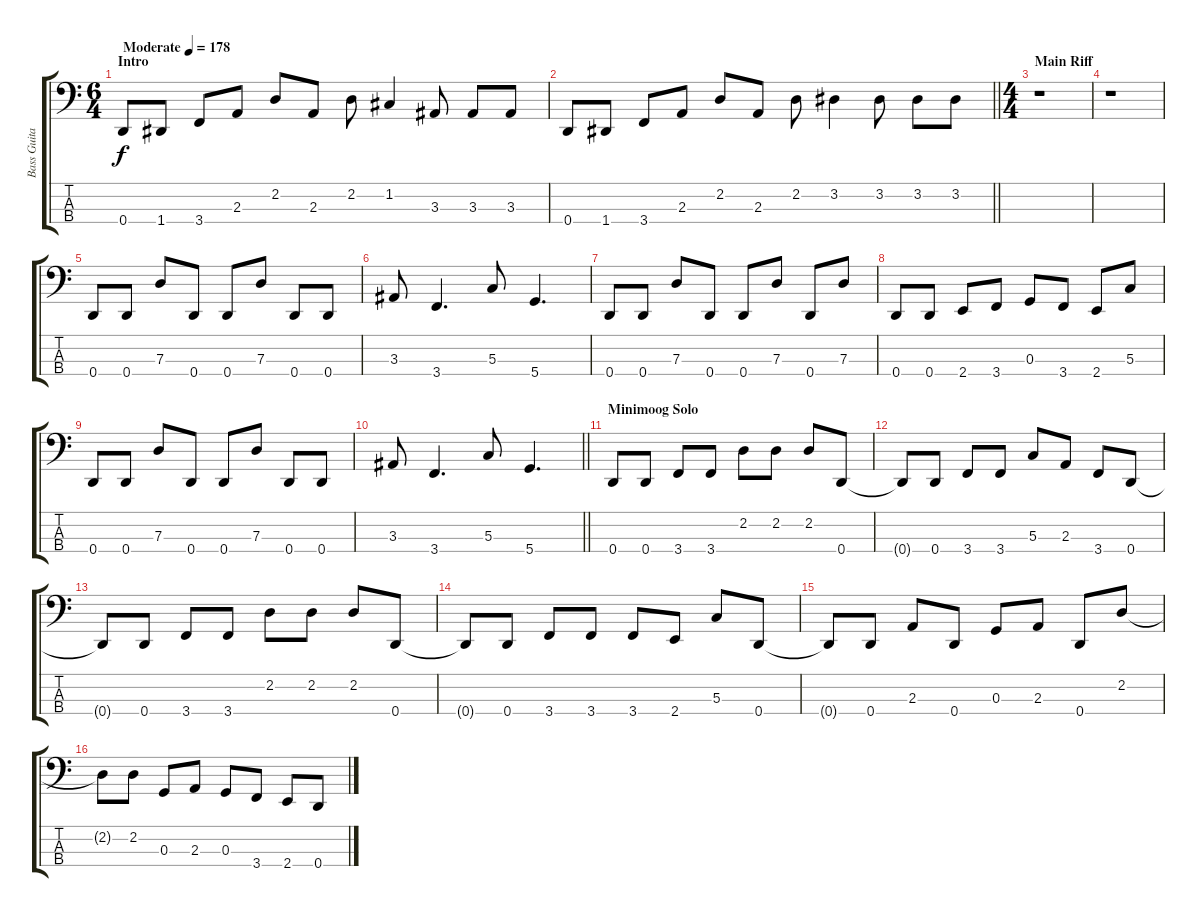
\track ("Bass Guitar" "Bass Guita") {instrument electricbassfinger}
\staff {score tabs}
\tuning (F2 C2 G1 D1) {hide}
\ts (6 4)
\section ("" "Intro")
\tempo (178 "Moderate")
\clef f4
\ks c
0.4.8{dy f instrument electricbassfinger} 1.4.8 3.4.8 2.3.8 2.2.8 2.3.8 2.2.8 1.2.4 3.3.8 3.3.8 3.3.8 |
\barLineRight lightlight
0.4.8 1.4.8 3.4.8 2.3.8 2.2.8 2.3.8 2.2.8 3.2.4 3.2.8 3.2.8 3.2.8 |
\ts (4 4)
\section ("" "Main Riff")
r.1 |
r.1 |
0.4.8 0.4.8 7.3.8 0.4.8 0.4.8 7.3.8 0.4.8 0.4.8 |
3.3.8 3.4.4{d} 5.3.8 5.4.4{d} |
0.4.8 0.4.8 7.3.8 0.4.8 0.4.8 7.3.8 0.4.8 7.3.8 |
0.4.8 0.4.8 2.4.8 3.4.8 0.3.8 3.4.8 2.4.8 5.3.8 |
0.4.8 0.4.8 7.3.8 0.4.8 0.4.8 7.3.8 0.4.8 0.4.8 |
\barLineRight lightlight
3.3.8 3.4.4{d} 5.3.8 5.4.4{d} |
\section ("" "Minimoog Solo")
0.4.8 0.4.8 3.4.8 3.4.8 2.2.8 2.2.8 2.2.8 0.4.8 |
0.4{t}.8 0.4.8 3.4.8 3.4.8 5.3.8 2.3.8 3.4.8 0.4.8 |
0.4{t}.8 0.4.8 3.4.8 3.4.8 2.2.8 2.2.8 2.2.8 0.4.8 |
0.4{t}.8 0.4.8 3.4.8 3.4.8 3.4.8 2.4.8 5.3.8 0.4.8 |
0.4{t}.8 0.4.8 2.3.8 0.4.8 0.3.8 2.3.8 0.4.8 2.2.8 |
2.2{t}.8 2.2.8 0.3.8 2.3.8 0.3.8 3.4.8 2.4.8 0.4.8
